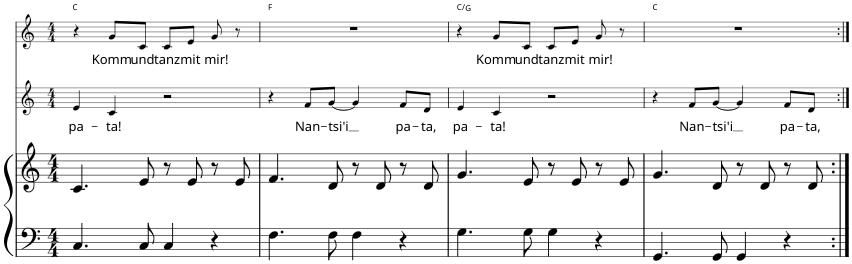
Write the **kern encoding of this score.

**kern	**kern	**kern	**text	**kern	**text	**harte
*part3	*part3	*part2	*part2	*part1	*part1	*part1
*staff4	*staff3	*staff2	*staff2	*staff1	*staff1	*
*I"Piano	*	*I"Voice	*	*I"Voice	*	*
*I'Pno	*	*	*	*	*	*
*	*	*stria5	*	*stria5	*	*
*clefF4	*clefG2	*clefG2	*	*clefG2	*	*
*k[]	*k[]	*k[]	*	*k[]	*	*
*M4/4	*M4/4	*M4/4	*	*M4/4	*	*
=1	=1	=1	=1	=1	=1	=1
!	!	!	!LO:LY:b	!	!	!
4.C/	4.c/	4e/	pa-	4r	.	C:maj
!	!	!	!LO:LY:b	!	!LO:LY:b	!
.	.	4c/	-ta!	8g/L	Komm	.
!	!	!	!	!	!LO:LY:b	!
8C/	8e/	.	.	8c/J	und	.
!	!	!	!	!	!LO:LY:b	!
4C/	8r	2r	.	8c/L	tanz	.
!	!	!	!	!	!LO:LY:b	!
.	8e/	.	.	8e/J	mit	.
!	!	!	!	!	!LO:LY:b	!
4r	8r	.	.	8g/	mir!	.
.	8e/	.	.	8r	.	.
=2	=2	=2	=2	=2	=2	=2
4.F\	4.f/	4r	.	1r	.	F:maj
!	!	!	!LO:LY:b	!	!	!
.	.	8f/L	Nan-	.	.	.
!	!	!	!LO:LY:b	!	!	!
8F\	8d/	[8g/J	-tsi'i	.	.	.
4F\	8r	4g/]	.	.	.	.
.	8d/	.	.	.	.	.
!	!	!	!LO:LY:b	!	!	!
4r	8r	8f/L	pa-	.	.	.
!	!	!	!LO:LY:b	!	!	!
.	8d/	8d/J	-ta,	.	.	.
=3	=3	=3	=3	=3	=3	=3
!	!	!	!LO:LY:b	!	!	!
4.G\	4.g/	4e/	pa-	4r	.	C:maj/5
!	!	!	!LO:LY:b	!	!LO:LY:b	!
.	.	4c/	-ta!	8g/L	Komm	.
!	!	!	!	!	!LO:LY:b	!
8G\	8e/	.	.	8c/J	und	.
!	!	!	!	!	!LO:LY:b	!
4G\	8r	2r	.	8c/L	tanz	.
!	!	!	!	!	!LO:LY:b	!
.	8e/	.	.	8e/J	mit	.
!	!	!	!	!	!LO:LY:b	!
4r	8r	.	.	8g/	mir!	.
.	8e/	.	.	8r	.	.
=4	=4	=4	=4	=4	=4	=4
4.GG/	4.g/	4r	.	1r	.	C:maj
!	!	!	!LO:LY:b	!	!	!
.	.	8f/L	Nan-	.	.	.
!	!	!	!LO:LY:b	!	!	!
8GG/	8d/	[8g/J	-tsi'i	.	.	.
4GG/	8r	4g/]	.	.	.	.
.	8d/	.	.	.	.	.
!	!	!	!LO:LY:b	!	!	!
4r	8r	8f/L	pa-	.	.	.
!	!	!	!LO:LY:b	!	!	!
.	8d/	8d/J	-ta,	.	.	.
=:|!	=:|!	=:|!	=:|!	=:|!	=:|!	=:|!
*-	*-	*-	*-	*-	*-	*-
